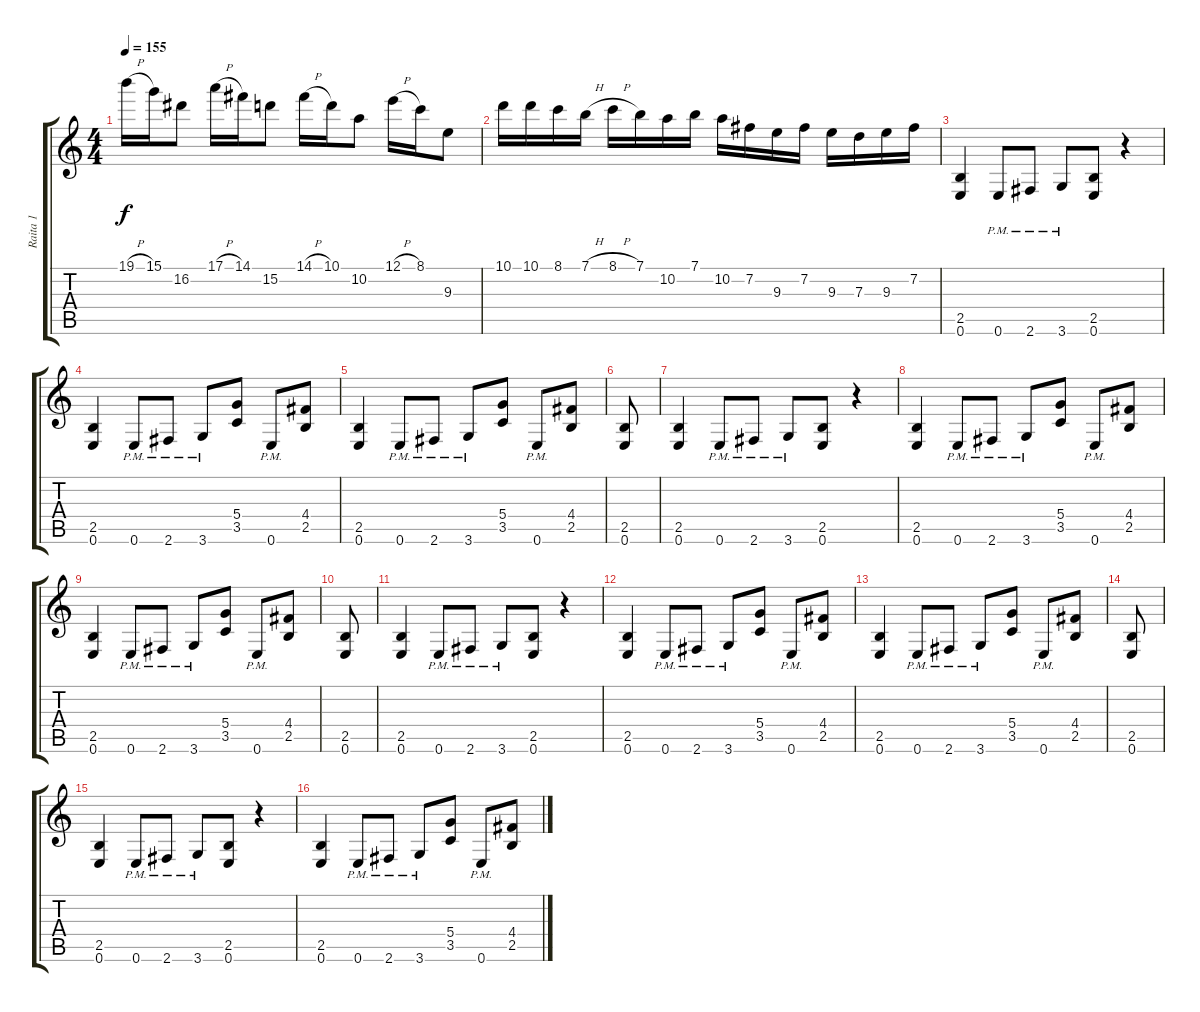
\track ("Raita 1" "Raita 1") {instrument overdrivenguitar}
\staff {score tabs}
\tuning (E4 B3 G3 D3 A2 E2) {hide}
\ts (4 4)
\tempo 155
\clef g2
\ks c
19.1{h}.16{dy f} 15.1.16 16.2.8 17.1{h}.16 14.1.16 15.2.8 14.1{h}.16 10.1.16 10.2.8 12.1{h}.16 8.1.16 9.3.8 |
10.1.16 10.1.16 8.1.16 7.1{h}.16 8.1{h}.16 7.1.16 10.2.16 7.1.16 10.2.16 7.2.16 9.3.16 7.2.16 9.3.16 7.3.16 9.3.16 7.2.16 |
(2.5 0.6).4{volume 11 instrument overdrivenguitar} 0.6{pm}.8 2.6{pm}.8 3.6{pm}.8 (2.5 0.6).8 r.4 |
(2.5 0.6).4 0.6{pm}.8 2.6{pm}.8 3.6{pm}.8 (5.4 3.5).8 0.6{pm}.8 (4.4 2.5).8 |
(2.5 0.6).4 0.6{pm}.8 2.6{pm}.8 3.6{pm}.8 (5.4 3.5).8 0.6{pm}.8 (4.4 2.5).8 |
(2.5 0.6).8 |
(2.5 0.6).4 0.6{pm}.8 2.6{pm}.8 3.6{pm}.8 (2.5 0.6).8 r.4 |
(2.5 0.6).4 0.6{pm}.8 2.6{pm}.8 3.6{pm}.8 (5.4 3.5).8 0.6{pm}.8 (4.4 2.5).8 |
(2.5 0.6).4 0.6{pm}.8 2.6{pm}.8 3.6{pm}.8 (5.4 3.5).8 0.6{pm}.8 (4.4 2.5).8 |
(2.5 0.6).8 |
(2.5 0.6).4 0.6{pm}.8 2.6{pm}.8 3.6{pm}.8 (2.5 0.6).8 r.4 |
(2.5 0.6).4 0.6{pm}.8 2.6{pm}.8 3.6{pm}.8 (5.4 3.5).8 0.6{pm}.8 (4.4 2.5).8 |
(2.5 0.6).4 0.6{pm}.8 2.6{pm}.8 3.6{pm}.8 (5.4 3.5).8 0.6{pm}.8 (4.4 2.5).8 |
(2.5 0.6).8 |
(2.5 0.6).4 0.6{pm}.8 2.6{pm}.8 3.6{pm}.8 (2.5 0.6).8 r.4 |
(2.5 0.6).4 0.6{pm}.8 2.6{pm}.8 3.6{pm}.8 (5.4 3.5).8 0.6{pm}.8 (4.4 2.5).8
